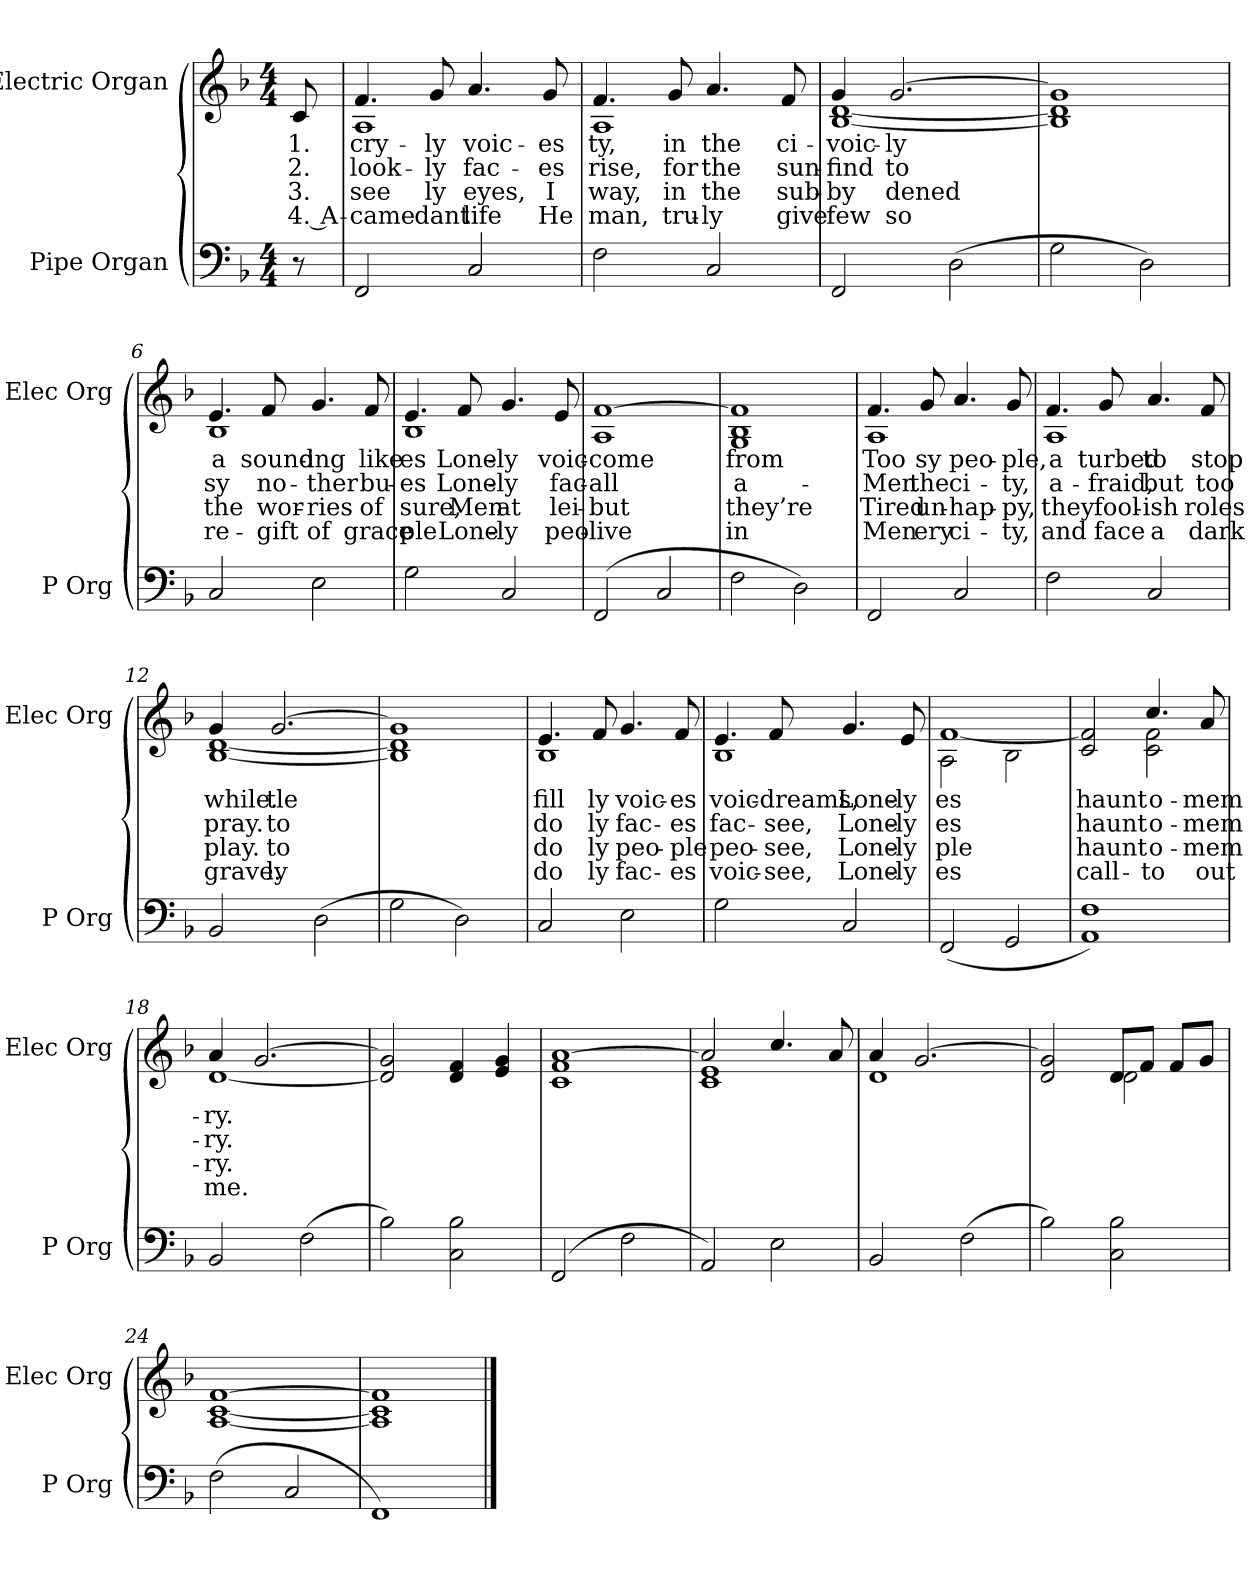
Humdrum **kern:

**kern	**kern	**text	**text	**text	**text
*part2	*part1	*part1	*part1	*part1	*part1
*staff2	*staff1	*staff1	*staff1	*staff1	*staff1
*I"Pipe Organ	*I"Electric Organ	*	*	*	*
*I'P Org	*I'Elec Org	*	*	*	*
*clefF4	*clefG2	*	*	*	*
*k[b-]	*k[b-]	*	*	*	*
*F:	*F:	*	*	*	*
*M4/4	*M4/4	*	*	*	*
=1	=1	=1	=1	=1	=1
8r	8c	1.	2.	3.	4. A-
=2	=2	=2	=2	=2	=2
*	*^	*	*	*	*
2FF	4.f/	1A	cry-	look-	see	came
.	8g/	.	-ly	-ly	-ly	-dant
2C	4.a/	.	voic-	fac-	eyes,	life
.	8g/	.	-es	-es	I	He
=3	=3	=3	=3	=3	=3	=3
2F	4.f/	1A	-ty,	-rise,	-way,	man,
.	8g/	.	in	for	in	tru-
2C	4.a/	.	the	the	the	-ly
.	8f/	.	ci-	sun-	sub-	give
=4	=4	=4	=4	=4	=4	=4
2FF	4g/	[1B- [1d	voic-	find	by	few
.	[2.g/	.	-ly	to	-dened	so
(2D	.	.	.	.	.	.
*	*v	*v	*	*	*	*
=5	=5	=5	=5	=5	=5
2G	1B-] 1d] 1g]	.	.	.	.
2D)	.	.	.	.	.
=6	=6	=6	=6	=6	=6
*	*^	*	*	*	*
2C	4.e/	1B-	a	-sy	the	re-
.	8f/	.	sound-	-no-	wor-	gift
2E	4.g/	.	-ing	-ther	-ries	of
.	8f/	.	like	bu-	of	grace
=7	=7	=7	=7	=7	=7	=7
2G	4.e/	1B-	-es	-es	-sure,	-ple
.	8f/	.	Lone-	Lone-	Men	Lone-
2C	4.g/	.	-ly	-ly	at	-ly
.	8e/	.	voic-	fac-	lei-	peo-
*	*v	*v	*	*	*	*
=8	=8	=8	=8	=8	=8
(2FF	1A [1f	come	all	but	live
2C	.	.	.	.	.
=9	=9	=9	=9	=9	=9
2F	1G 1B- 1f]	from	a-	they’re	in
2D)	.	.	.	.	.
=10	=10	=10	=10	=10	=10
*	*^	*	*	*	*
2FF	4.f/	1A	Too	Men	Tired	Men
.	8g/	.	-sy	the	un-	-ery
2C	4.a/	.	peo-	ci-	-hap-	ci-
.	8g/	.	-ple,	-ty,	-py,	-ty,
=11	=11	=11	=11	=11	=11	=11
2F	4.f/	1A	a	a-	they	and
.	8g/	.	-turbed	-fraid,	fool-	face
2C	4.a/	.	to	but	-ish	a
.	8f/	.	stop	too	roles	dark
=12	=12	=12	=12	=12	=12	=12
2BB-	4g/	[1B- [1d	while.	pray.	play.	grave.
.	[2.g/	.	-tle	to	to	-ly
(2D	.	.	.	.	.	.
*	*v	*v	*	*	*	*
=13	=13	=13	=13	=13	=13
2G	1B-] 1d] 1g]	.	.	.	.
2D)	.	.	.	.	.
=14	=14	=14	=14	=14	=14
*	*^	*	*	*	*
2C	4.e/	1B-	fill	do	do	do
.	8f/	.	-ly	-ly	-ly	-ly
2E	4.g/	.	voic-	fac-	peo-	fac-
.	8f/	.	-es	-es	-ple	-es
=15	=15	=15	=15	=15	=15	=15
2G	4.e/	1B-	voic-	fac-	peo-	voic-
.	8f/	.	dreams,	see,	see,	see,
2C	4.g/	.	Lone-	Lone-	Lone-	Lone-
.	8e/	.	-ly	-ly	-ly	-ly
=16	=16	=16	=16	=16	=16	=16
(2FF	(2A\	[1f)	-es	-es	-ple	-es
2GG	2B-\	.	.	.	.	.
=17	=17	=17	=17	=17	=17	=17
1AA 1F)	2c 2f]	2ryy	haunt	haunt	haunt	call-
.	4.cc/	2c 2f	-o-	-o-	-o-	to
.	8a/	.	mem-	mem-	mem-	out
=18	=18	=18	=18	=18	=18	=18
2BB-	4a/	[1d	-ry.	-ry.	-ry.	me.
.	[2.g/	.	.	.	.	.
(2F	.	.	.	.	.	.
*	*v	*v	*	*	*	*
=19	=19	=19	=19	=19	=19
2B-)	2d] 2g]	.	.	.	.
2C 2B-	4d 4f	.	.	.	.
.	4e 4g	.	.	.	.
=20	=20	=20	=20	=20	=20
(2FF	1c 1f [1a	.	.	.	.
2F	.	.	.	.	.
=21	=21	=21	=21	=21	=21
*	*^	*	*	*	*
2AA)	2a/]	1c 1e	.	.	.	.
2E	4.cc/	.	.	.	.	.
.	8a/	.	.	.	.	.
=22	=22	=22	=22	=22	=22	=22
2BB-	4a/	1d	.	.	.	.
.	[2.g/	.	.	.	.	.
(2F	.	.	.	.	.	.
=23	=23	=23	=23	=23	=23	=23
2B-)	2d 2g]	2ryy	.	.	.	.
2C 2B-	8d/L	2d	.	.	.	.
.	8f/J	.	.	.	.	.
.	8f/L	.	.	.	.	.
.	8g/J	.	.	.	.	.
*	*v	*v	*	*	*	*
=24	=24	=24	=24	=24	=24
(2F	[1A [1c [1f	.	.	.	.
2C	.	.	.	.	.
=25	=25	=25	=25	=25	=25
1FF)	1A] 1c] 1f]	.	.	.	.
==	==	==	==	==	==
*-	*-	*-	*-	*-	*-
